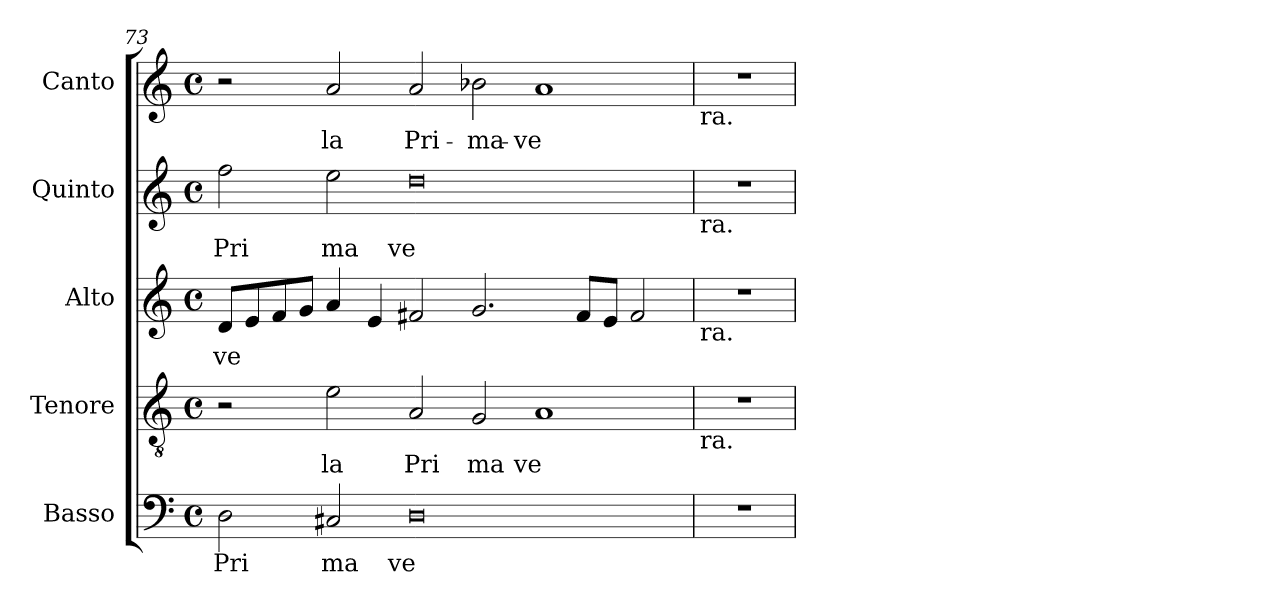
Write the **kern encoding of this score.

**kern	**text	**kern	**text	**kern	**text	**kern	**text	**kern	**text
*part5	*part5	*part4	*part4	*part3	*part3	*part2	*part2	*part1	*part1
*staff5	*staff5	*staff4	*staff4	*staff3	*staff3	*staff2	*staff2	*staff1	*staff1
*I"Basso	*	*I"Tenore	*	*I"Alto	*	*I"Quinto	*	*I"Canto	*
*I'Basso	*	*I'Tenore	*	*I'Alto	*	*I'Quinto	*	*I'Canto	*
*clefF4	*	*clefGv2	*	*clefG2	*	*clefG2	*	*clefG2	*
*k[]	*	*k[]	*	*k[]	*	*k[]	*	*k[]	*
*C:	*	*C:	*	*C:	*	*C:	*	*C:	*
*M4/4	*	*M4/4	*	*M4/4	*	*M4/4	*	*M4/4	*
*met(c)	*	*met(c)	*	*met(c)	*	*met(c)	*	*met(c)	*
=73	=73	=73	=73	=73	=73	=73	=73	=73	=73
!	!LO:LY:b:cj	!	!	!	!LO:LY:b:cj	!	!LO:LY:b:cj	!	!
2D\	Pri	2r	.	8d/L	ve	2ff\	Pri	2r	.
!	!	!	!	!	!LO:LY:b:cj	!	!	!	!
.	.	.	.	8e/	.	.	.	.	.
!	!	!	!	!	!LO:LY:b:cj	!	!	!	!
.	.	.	.	8f/	.	.	.	.	.
!	!	!	!	!	!LO:LY:b:cj	!	!	!	!
.	.	.	.	8g/J	.	.	.	.	.
!	!LO:LY:b:cj	!	!LO:LY:b:cj	!	!LO:LY:b:cj	!	!LO:LY:b:cj	!	!LO:LY:b:cj
2C#X/	ma	2e\	la	4a/	.	2ee\	ma	2a/	la
!	!	!	!	!	!LO:LY:b:cj	!	!	!	!
.	.	.	.	4e/	.	.	.	.	.
!	!LO:LY:b:cj	!	!LO:LY:b:cj	!	!LO:LY:b:cj	!	!LO:LY:b:cj	!	!LO:LY:b:cj
0D	ve	2A/	Pri	2f#X/	.	0dd	ve	2a/	Pri-
!	!	!	!LO:LY:b:cj	!	!LO:LY:b:cj	!	!	!	!LO:LY:b:cj
.	.	2G/	ma	2.g/	.	.	.	2b-X\	-ma-
!	!	!	!LO:LY:b:cj	!	!	!	!	!	!LO:LY:b:cj
.	.	1A	ve	.	.	.	.	1a	-ve-
!	!	!	!	!	!LO:LY:b:cj	!	!	!	!
.	.	.	.	8f#/L	.	.	.	.	.
!	!	!	!	!	!LO:LY:b:cj	!	!	!	!
.	.	.	.	8e/J	.	.	.	.	.
!	!	!	!	!	!LO:LY:b:cj	!	!	!	!
.	.	.	.	2f#/	.	.	.	.	.
=74	=74	=74	=74	=74	=74	=74	=74	=74	=74
!	!	!	!	!	!	!	!	!LO:TX:b:t=ra.	!
!	!	!	!	!	!	!LO:TX:b:t=ra.	!	!	!
!	!	!	!	!LO:TX:b:t=ra.	!	!	!	!	!
!	!	!LO:TX:b:t=ra.	!	!	!	!	!	!	!
1r	.	1r	.	1r	.	1r	.	1r	.
=	=	=	=	=	=	=	=	=	=
*-	*-	*-	*-	*-	*-	*-	*-	*-	*-
